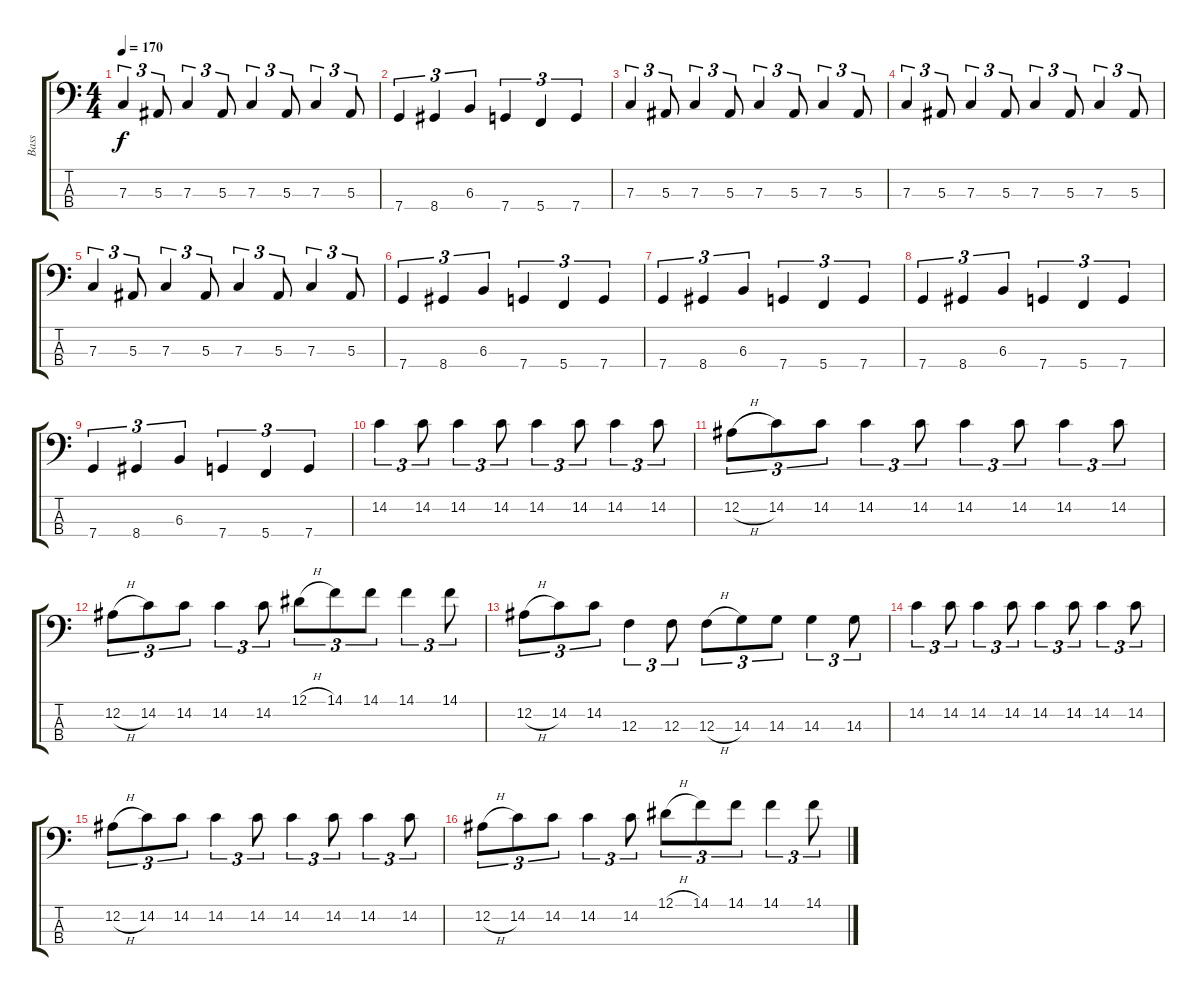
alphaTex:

\track ("Bass" "Bass") {instrument electricbassfinger}
\staff {score tabs}
\tuning (Eb2 Bb1 F1 C1) {hide}
\ts (4 4)
\tempo 170
\clef f4
\ks c
7.3.4{tu (3 2) dy f} 5.3.8{tu (3 2)} 7.3.4{tu (3 2)} 5.3.8{tu (3 2)} 7.3.4{tu (3 2)} 5.3.8{tu (3 2)} 7.3.4{tu (3 2)} 5.3.8{tu (3 2)} |
7.4.4{tu (3 2)} 8.4.4{tu (3 2)} 6.3.4{tu (3 2)} 7.4.4{tu (3 2)} 5.4.4{tu (3 2)} 7.4.4{tu (3 2)} |
7.3.4{tu (3 2)} 5.3.8{tu (3 2)} 7.3.4{tu (3 2)} 5.3.8{tu (3 2)} 7.3.4{tu (3 2)} 5.3.8{tu (3 2)} 7.3.4{tu (3 2)} 5.3.8{tu (3 2)} |
7.3.4{tu (3 2)} 5.3.8{tu (3 2)} 7.3.4{tu (3 2)} 5.3.8{tu (3 2)} 7.3.4{tu (3 2)} 5.3.8{tu (3 2)} 7.3.4{tu (3 2)} 5.3.8{tu (3 2)} |
7.3.4{tu (3 2)} 5.3.8{tu (3 2)} 7.3.4{tu (3 2)} 5.3.8{tu (3 2)} 7.3.4{tu (3 2)} 5.3.8{tu (3 2)} 7.3.4{tu (3 2)} 5.3.8{tu (3 2)} |
7.4.4{tu (3 2)} 8.4.4{tu (3 2)} 6.3.4{tu (3 2)} 7.4.4{tu (3 2)} 5.4.4{tu (3 2)} 7.4.4{tu (3 2)} |
7.4.4{tu (3 2)} 8.4.4{tu (3 2)} 6.3.4{tu (3 2)} 7.4.4{tu (3 2)} 5.4.4{tu (3 2)} 7.4.4{tu (3 2)} |
7.4.4{tu (3 2)} 8.4.4{tu (3 2)} 6.3.4{tu (3 2)} 7.4.4{tu (3 2)} 5.4.4{tu (3 2)} 7.4.4{tu (3 2)} |
7.4.4{tu (3 2)} 8.4.4{tu (3 2)} 6.3.4{tu (3 2)} 7.4.4{tu (3 2)} 5.4.4{tu (3 2)} 7.4.4{tu (3 2)} |
14.2.4{tu (3 2)} 14.2.8{tu (3 2)} 14.2.4{tu (3 2)} 14.2.8{tu (3 2)} 14.2.4{tu (3 2)} 14.2.8{tu (3 2)} 14.2.4{tu (3 2)} 14.2.8{tu (3 2)} |
12.2{h}.8{tu (3 2)} 14.2.8{tu (3 2)} 14.2.8{tu (3 2)} 14.2.4{tu (3 2)} 14.2.8{tu (3 2)} 14.2.4{tu (3 2)} 14.2.8{tu (3 2)} 14.2.4{tu (3 2)} 14.2.8{tu (3 2)} |
12.2{h}.8{tu (3 2)} 14.2.8{tu (3 2)} 14.2.8{tu (3 2)} 14.2.4{tu (3 2)} 14.2.8{tu (3 2)} 12.1{h}.8{tu (3 2)} 14.1.8{tu (3 2)} 14.1.8{tu (3 2)} 14.1.4{tu (3 2)} 14.1.8{tu (3 2)} |
12.2{h}.8{tu (3 2)} 14.2.8{tu (3 2)} 14.2.8{tu (3 2)} 12.3.4{tu (3 2)} 12.3.8{tu (3 2)} 12.3{h}.8{tu (3 2)} 14.3.8{tu (3 2)} 14.3.8{tu (3 2)} 14.3.4{tu (3 2)} 14.3.8{tu (3 2)} |
14.2.4{tu (3 2)} 14.2.8{tu (3 2)} 14.2.4{tu (3 2)} 14.2.8{tu (3 2)} 14.2.4{tu (3 2)} 14.2.8{tu (3 2)} 14.2.4{tu (3 2)} 14.2.8{tu (3 2)} |
12.2{h}.8{tu (3 2)} 14.2.8{tu (3 2)} 14.2.8{tu (3 2)} 14.2.4{tu (3 2)} 14.2.8{tu (3 2)} 14.2.4{tu (3 2)} 14.2.8{tu (3 2)} 14.2.4{tu (3 2)} 14.2.8{tu (3 2)} |
12.2{h}.8{tu (3 2)} 14.2.8{tu (3 2)} 14.2.8{tu (3 2)} 14.2.4{tu (3 2)} 14.2.8{tu (3 2)} 12.1{h}.8{tu (3 2)} 14.1.8{tu (3 2)} 14.1.8{tu (3 2)} 14.1.4{tu (3 2)} 14.1.8{tu (3 2)}
